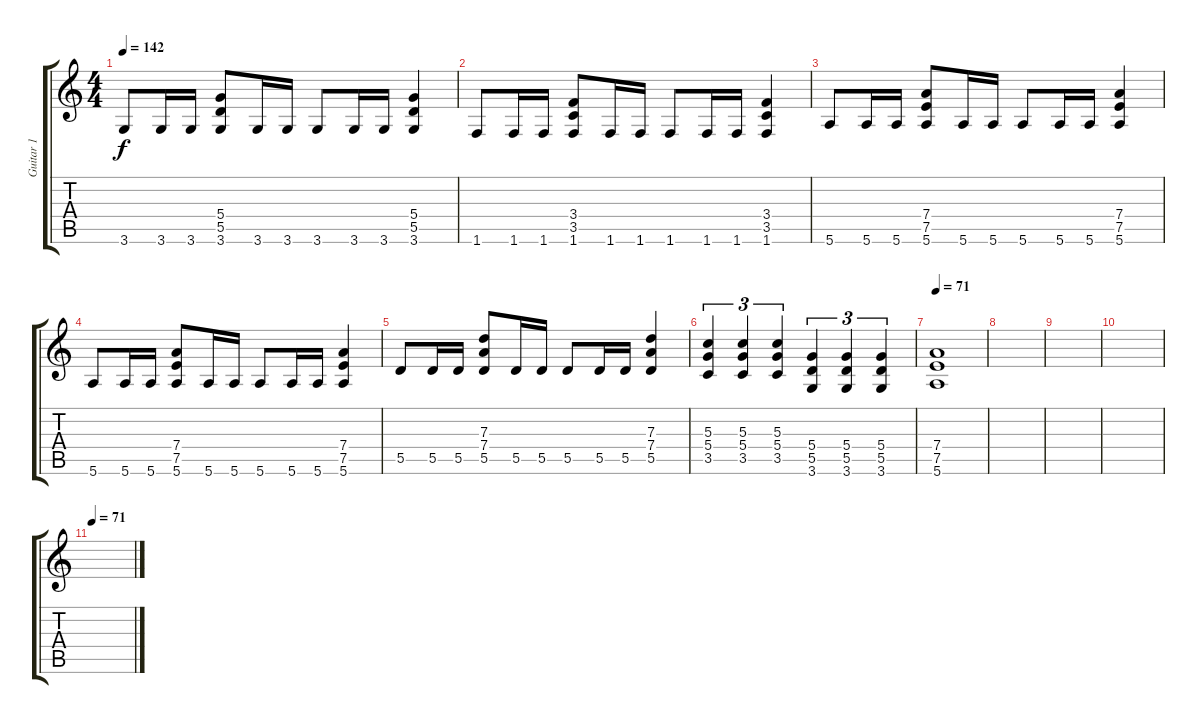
\track ("Guitar 1" "Guitar 1") {instrument distortionguitar}
\staff {score tabs}
\tuning (E4 B3 G3 D3 A2 E2) {hide}
\ts (4 4)
\tempo 142
\clef g2
\ks c
3.6.8{dy f} 3.6.16 3.6.16 (5.4 5.5 3.6).8 3.6.16 3.6.16 3.6.8 3.6.16 3.6.16 (5.4 5.5 3.6).4 |
1.6.8 1.6.16 1.6.16 (3.4 3.5 1.6).8 1.6.16 1.6.16 1.6.8 1.6.16 1.6.16 (3.4 3.5 1.6).4 |
5.6.8 5.6.16 5.6.16 (7.4 7.5 5.6).8 5.6.16 5.6.16 5.6.8 5.6.16 5.6.16 (7.4 7.5 5.6).4 |
5.6.8 5.6.16 5.6.16 (7.4 7.5 5.6).8 5.6.16 5.6.16 5.6.8 5.6.16 5.6.16 (7.4 7.5 5.6).4 |
5.5.8 5.5.16 5.5.16 (7.3 7.4 5.5).8 5.5.16 5.5.16 5.5.8 5.5.16 5.5.16 (7.3 7.4 5.5).4 |
(5.3 5.4 3.5).4{tu (3 2)} (5.3 5.4 3.5).4{tu (3 2)} (5.3 5.4 3.5).4{tu (3 2)} (5.4 5.5 3.6).4{tu (3 2)} (5.4 5.5 3.6).4{tu (3 2)} (5.4 5.5 3.6).4{tu (3 2)} |
\tempo 71
(7.4 7.5 5.6).1{volume 0} |
|
|
|
\tempo 71
